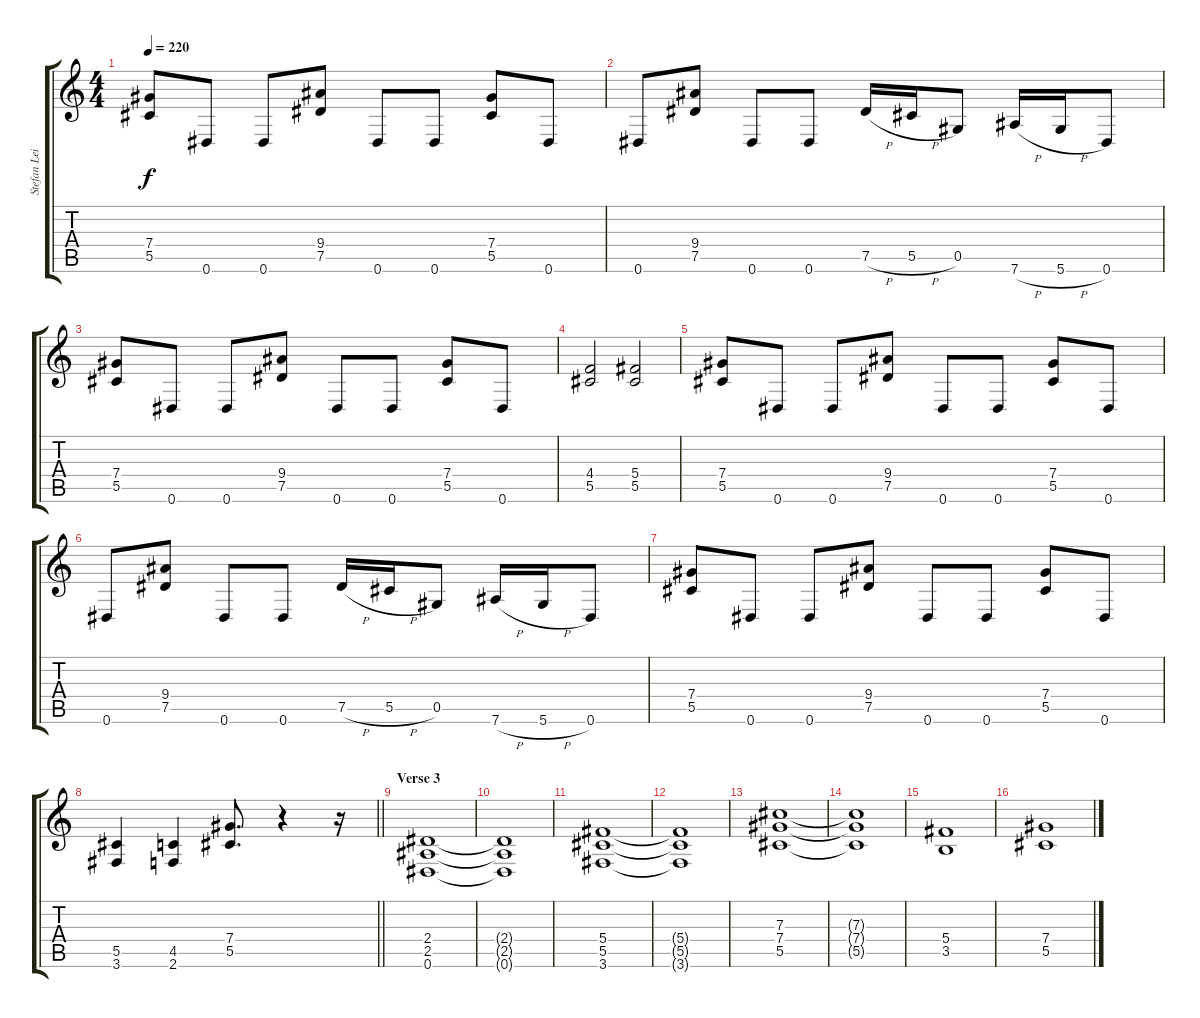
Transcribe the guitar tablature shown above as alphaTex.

\track ("Stefan Leibing" "Stefan Lei") {instrument distortionguitar}
\staff {score tabs}
\tuning (Eb4 Bb3 Gb3 Db3 Ab2 Eb2) {hide}
\ts (4 4)
\tempo 220
\clef g2
\ks c
(7.4 5.5).8{dy f} 0.6.8 0.6.8 (9.4 7.5).8 0.6.8 0.6.8 (7.4 5.5).8 0.6.8 |
0.6.8 (9.4 7.5).8 0.6.8 0.6.8 7.5{h}.16 5.5{h}.16 0.5.8 7.6{h}.16 5.6{h}.16 0.6.8 |
(7.4 5.5).8 0.6.8 0.6.8 (9.4 7.5).8 0.6.8 0.6.8 (7.4 5.5).8 0.6.8 |
(4.4 5.5).2 (5.4 5.5).2 |
(7.4 5.5).8 0.6.8 0.6.8 (9.4 7.5).8 0.6.8 0.6.8 (7.4 5.5).8 0.6.8 |
0.6.8 (9.4 7.5).8 0.6.8 0.6.8 7.5{h}.16 5.5{h}.16 0.5.8 7.6{h}.16 5.6{h}.16 0.6.8 |
(7.4 5.5).8 0.6.8 0.6.8 (9.4 7.5).8 0.6.8 0.6.8 (7.4 5.5).8 0.6.8 |
\barLineRight lightlight
(5.5 3.6).4 (4.5 2.6).4 (7.4 5.5).8{d} r.4 r.16 |
\section ("" "Verse 3")
(2.4 2.5 0.6).1 |
(2.4{t} 2.5{t} 0.6{t}).1 |
(5.4 5.5 3.6).1 |
(5.4{t} 5.5{t} 3.6{t}).1 |
(7.3 7.4 5.5).1 |
(7.3{t} 7.4{t} 5.5{t}).1 |
(5.4 3.5).1 |
(7.4 5.5).1
